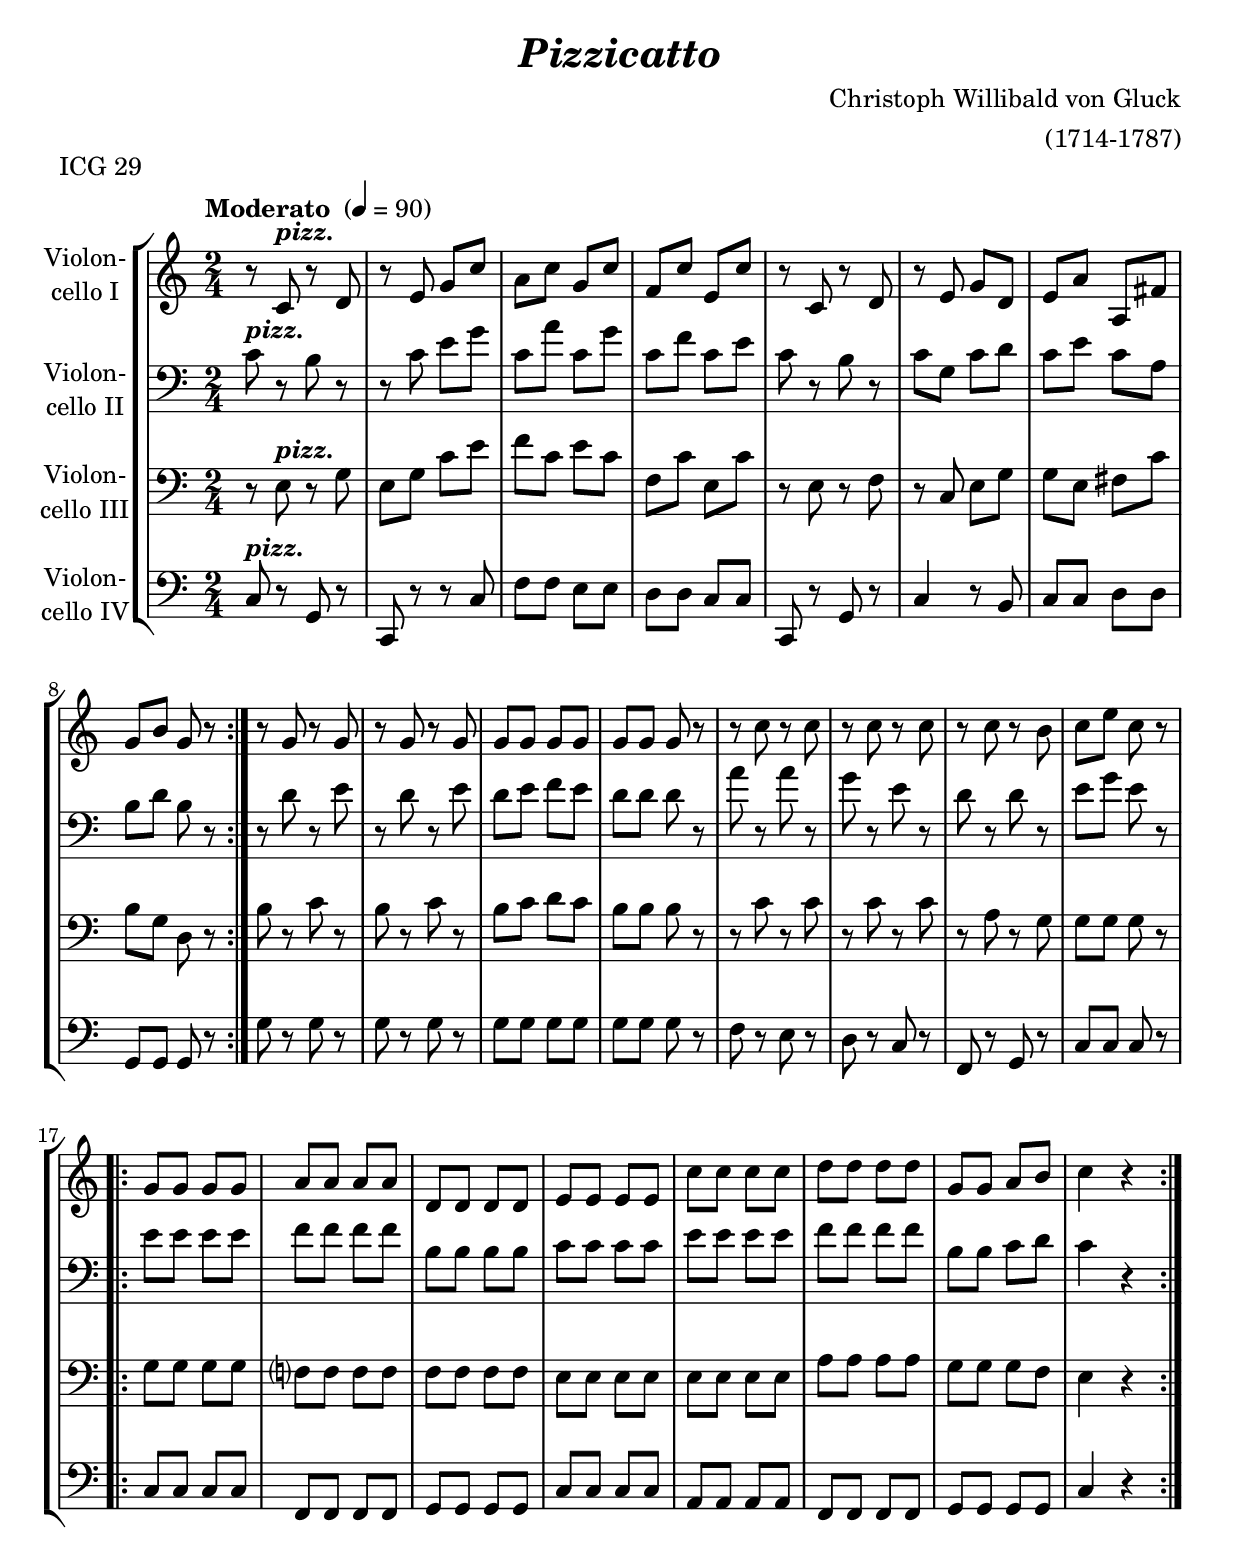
\version "2.18.2"
\include "deutsch.ly"
  
#(set-global-staff-size 22)

\header {
  title     = \markup \bold \italic "Pizzicatto"
  composer  = "Christoph Willibald von Gluck"
  arranger  = "(1714-1787)"
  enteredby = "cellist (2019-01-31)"
  piece     = "ICG 29"
}

voiceconsts = {
  \key f \major
  \time 2/4
  \clef "bass"
%  \numericTimeSignature
  \compressFullBarRests
  % Set default beaming for all staves
% \set Timing.beamExceptions = #'()
% \set Timing.baseMoment     = #(ly:make-moment 1 4)
% \set Timing.beatStructure  = #'(1 1 1)
  \tempo "Moderato " 4=90
}

micl = "clarinet"
mifl = "flute"
miob = "oboe"
mifh = "french horn"
misx = "tenor sax"
mist = "string ensemble 1"
miba = "cello"

pizz = \markup \bold \italic "pizz."

va = \relative c' {
  \voiceconsts
  \clef "treble"
  
  \repeat volta 2 {
    r8 f^\pizz r g
    r a c f
    d f c f
    b, f' a, f'
    r f, r g
    r a c g
    a d d, h'
    c e c r
  }

  r c r c
  r c r c
  c c c c
  c c c r
  r f r f
  r f r f
  r f r e
  f a f r

  \repeat volta 2 {
    c c c c
    d d d d
    g, g g g
    a a a a
    f' f f f
    g g g g
    c, c d e
    f4 r
  }
}

vb = \relative c' {
  \voiceconsts

  \repeat volta 2 {
    f8^\pizz r e r
    r f a c
    f, d' f, c'
    f, b f a
    f r e r
    f c f g
    f a f d
    e g e r
  }

  r g r a
  r g r a
  g a b a
  g g g r
  d' r d r
  c r a r
  g r g r
  a c a r

  \repeat volta 2 {
    a a a a
    b b b b
    e, e e e
    f f f f
    a a a a
    b b b b
    e, e f g
    f4 r
  }
}

vc = \relative c' {
  \voiceconsts
  
  \repeat volta 2 {
    r8 a^\pizz r c
    a c f a
    b f a f
    b, f' a, f'
    r a, r b
    r f a c
    c a h f'
    e c g r
  }

  e' r f r
  e r f r
  e f g f
  e e e r
  r f r f
  r f r f
  r d r c
  c c c r
  
  \repeat volta 2 {
    c c c c
    b? b b b
    b b b b
    a a a a
    a a a a
    d d d d
    c c c b
    a4 r
  }
}

vd = \relative c {
  \voiceconsts
  
  \repeat volta 2 {
    f8^\pizz r c r
    f, r r f'
    b b a a
    g g f f
    f, r c' r
    f4 r8 e
    f f g g
    c, c c r
  }

  c' r c r
  c r c r
  c c c c
  c c c r
  b r a r
  g r f r
  b, r c r
  f f f r

  \repeat volta 2 {
    f f f f
    b, b b b
    c c c c
    f f f f
    d d d d
    b b b b
    c c c c
    f4 r
  }
}


music = \new StaffGroup <<
      \new Staff {
	\set Staff.midiInstrument = \miba
	\set Staff.instrumentName = \markup \center-column { "Violon-" "cello I" }
	\transpose f c { \va }
      }

      \new Staff {
	\set Staff.midiInstrument = \miba
	\set Staff.instrumentName = \markup \center-column { "Violon-" "cello II" }
	\transpose f c { \vb }
      }

      \new Staff {
	\set Staff.midiInstrument = \miba
	\set Staff.instrumentName = \markup \center-column { "Violon-" "cello III" }
	\transpose f c { \vc }
      }

      \new Staff {
	\set Staff.midiInstrument = \miba
	\set Staff.instrumentName = \markup \center-column { "Violon-" "cello IV" }
	\transpose f c { \vd }
      }
>>

\book {
  \score {
    \music
    \layout {}
  }

  \score {
    \unfoldRepeats \music

    \midi {
      \context {
        \Score
      }
    }
  }
}
